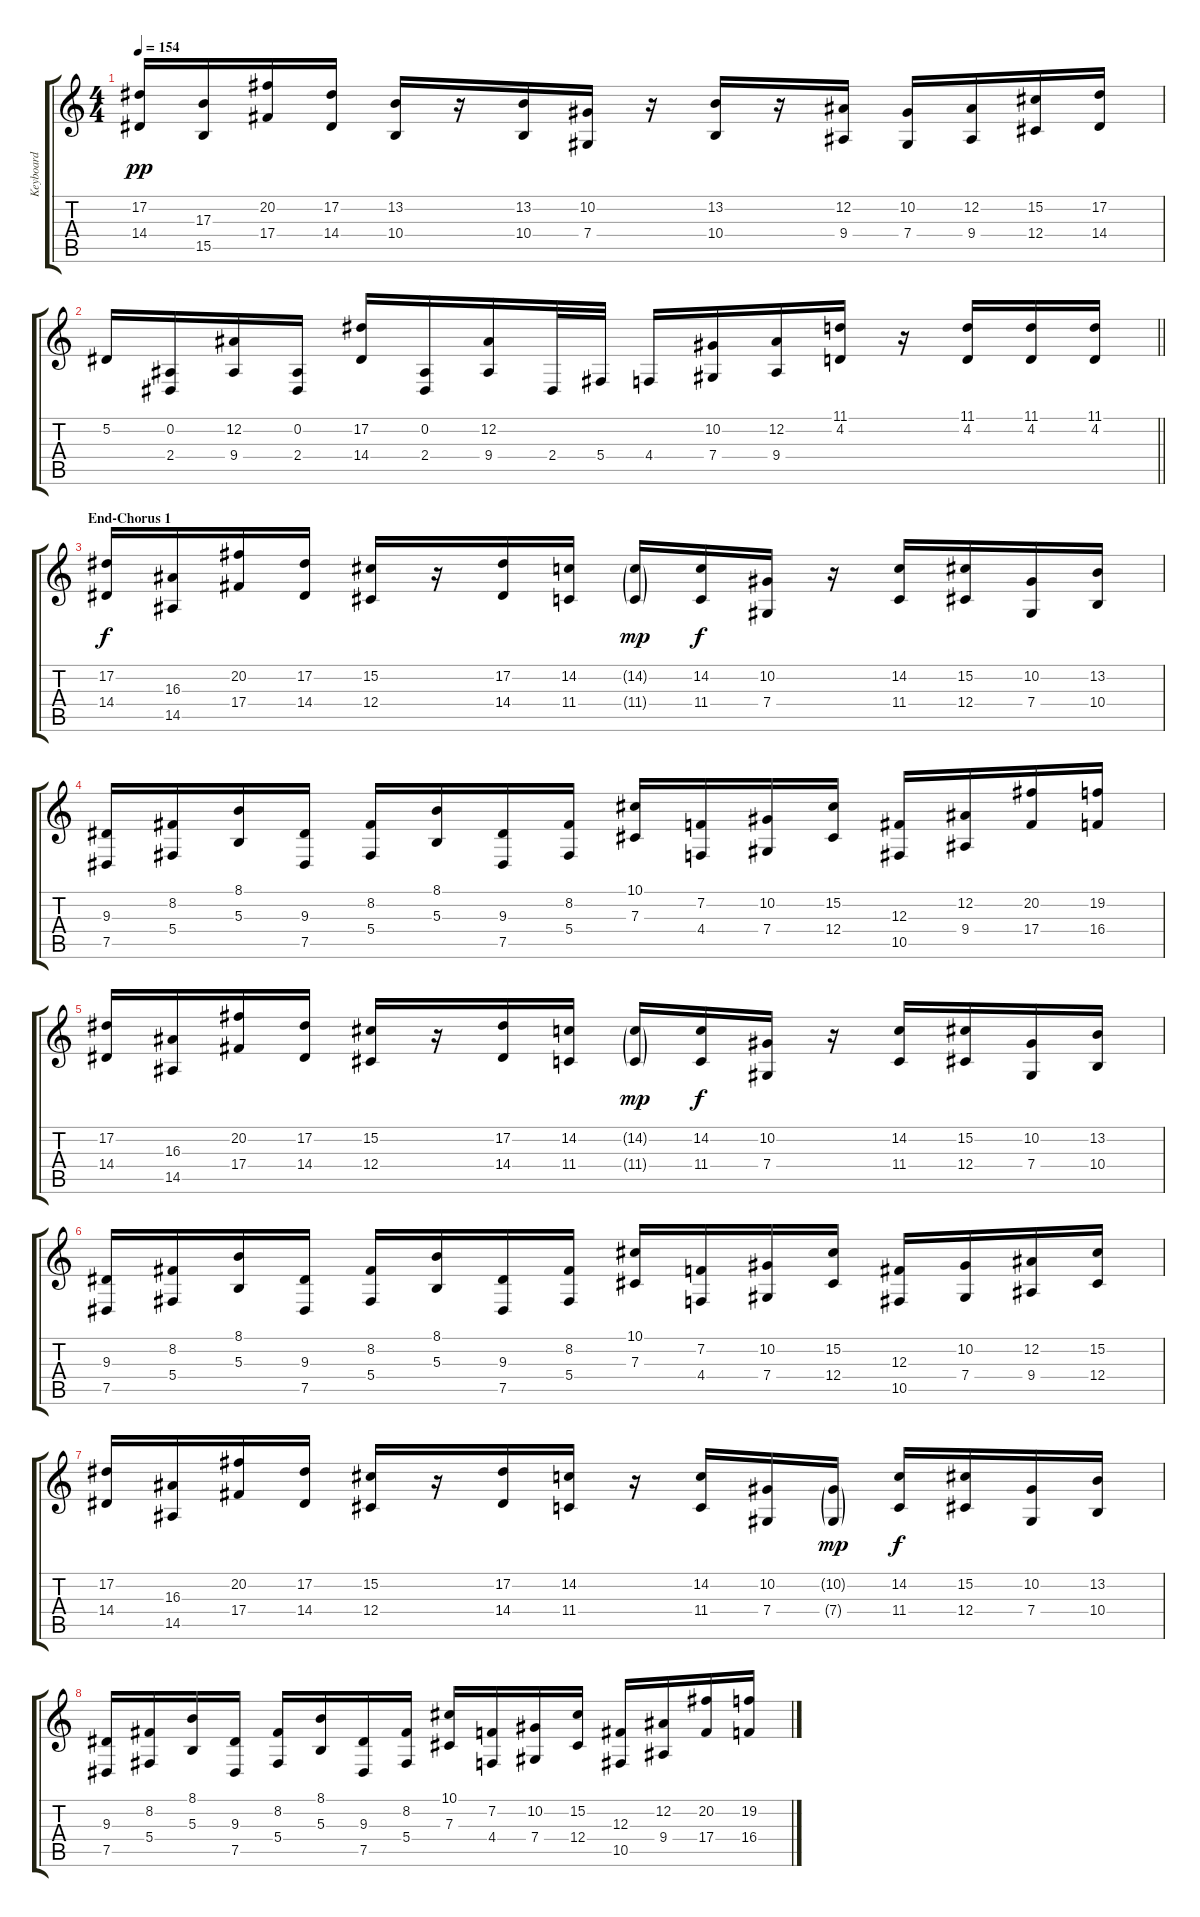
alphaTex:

\track ("Keyboard" "Keyboard") {instrument lead2sawtooth}
\staff {score tabs}
\tuning (Eb4 Bb3 Gb3 Db3 Ab2 Db2) {hide}
\ts (4 4)
\tempo 154
\clef g2
\ks c
(17.2 14.4).16{dy pp} (17.3 15.5).16 (20.2 17.4).16 (17.2 14.4).16 (13.2 10.4).16 r.16 (13.2 10.4).16 (10.2 7.4).16 r.16 (13.2 10.4).16 r.16 (12.2 9.4).16 (10.2 7.4).16 (12.2 9.4).16 (15.2 12.4).16 (17.2 14.4).16 |
\barLineRight lightlight
5.2.16 (0.2 2.4).16 (12.2 9.4).16 (0.2 2.4).16 (17.2 14.4).16 (0.2 2.4).16 (12.2 9.4).16 2.4.32 5.4.32 4.4.16 (10.2 7.4).16 (12.2 9.4).16 (11.1 4.2).16 r.16 (11.1 4.2).16 (11.1 4.2).16 (11.1 4.2).16 |
\section ("" "End-Chorus 1")
(17.2 14.4).16{dy f volume 12} (16.3 14.5).16 (20.2 17.4).16 (17.2 14.4).16 (15.2 12.4).16 r.16 (17.2 14.4).16 (14.2 11.4).16 (14.2{g} 11.4{g}).16{dy mp} (14.2 11.4).16{dy f} (10.2 7.4).16 r.16 (14.2 11.4).16 (15.2 12.4).16 (10.2 7.4).16 (13.2 10.4).16 |
(9.3 7.5).16 (8.2 5.4).16 (8.1 5.3).16 (9.3 7.5).16 (8.2 5.4).16 (8.1 5.3).16 (9.3 7.5).16 (8.2 5.4).16 (10.1 7.3).16 (7.2 4.4).16 (10.2 7.4).16 (15.2 12.4).16 (12.3 10.5).16 (12.2 9.4).16 (20.2 17.4).16 (19.2 16.4).16 |
(17.2 14.4).16{volume 12} (16.3 14.5).16 (20.2 17.4).16 (17.2 14.4).16 (15.2 12.4).16 r.16 (17.2 14.4).16 (14.2 11.4).16 (14.2{g} 11.4{g}).16{dy mp} (14.2 11.4).16{dy f} (10.2 7.4).16 r.16 (14.2 11.4).16 (15.2 12.4).16 (10.2 7.4).16 (13.2 10.4).16 |
(9.3 7.5).16 (8.2 5.4).16 (8.1 5.3).16 (9.3 7.5).16 (8.2 5.4).16 (8.1 5.3).16 (9.3 7.5).16 (8.2 5.4).16 (10.1 7.3).16 (7.2 4.4).16 (10.2 7.4).16 (15.2 12.4).16 (12.3 10.5).16 (10.2 7.4).16 (12.2 9.4).16 (15.2 12.4).16 |
(17.2 14.4).16{volume 12} (16.3 14.5).16 (20.2 17.4).16 (17.2 14.4).16 (15.2 12.4).16 r.16 (17.2 14.4).16 (14.2 11.4).16 r.16 (14.2 11.4).16 (10.2 7.4).16 (10.2{g} 7.4{g}).16{dy mp} (14.2 11.4).16{dy f} (15.2 12.4).16 (10.2 7.4).16 (13.2 10.4).16 |
(9.3 7.5).16 (8.2 5.4).16 (8.1 5.3).16 (9.3 7.5).16 (8.2 5.4).16 (8.1 5.3).16 (9.3 7.5).16 (8.2 5.4).16 (10.1 7.3).16 (7.2 4.4).16 (10.2 7.4).16 (15.2 12.4).16 (12.3 10.5).16 (12.2 9.4).16 (20.2 17.4).16 (19.2 16.4).16
